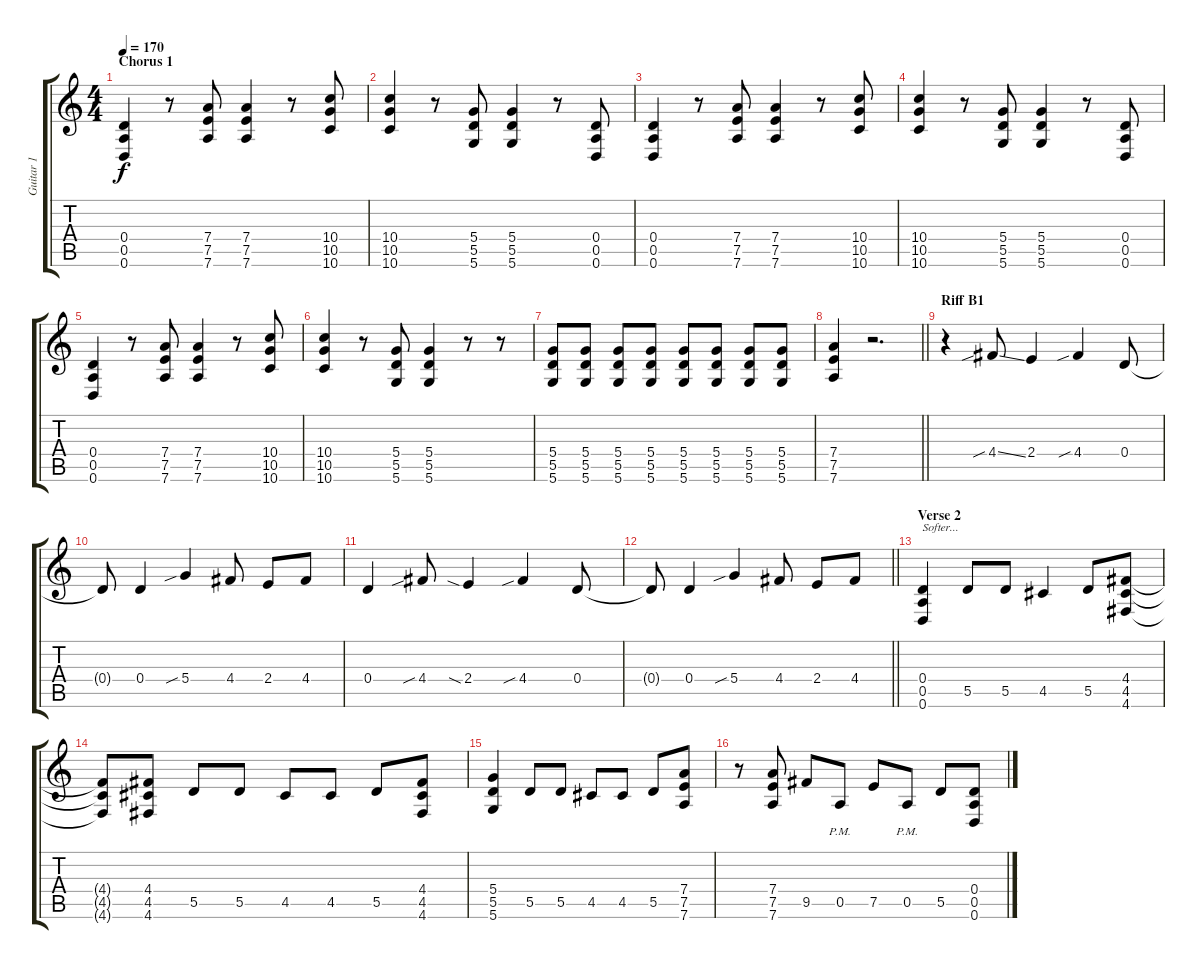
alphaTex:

\track ("Guitar 1" "Guitar 1") {instrument overdrivenguitar}
\staff {score tabs}
\tuning (E4 B3 G3 D3 A2 D2) {hide}
\ts (4 4)
\section ("" "Chorus 1")
\tempo 170
\clef g2
\ks c
(0.4 0.5 0.6).4{dy f volume 13} r.8 (7.4 7.5 7.6).8 (7.4 7.5 7.6).4 r.8 (10.4 10.5 10.6).8 |
(10.4 10.5 10.6).4 r.8 (5.4 5.5 5.6).8 (5.4 5.5 5.6).4 r.8 (0.4 0.5 0.6).8 |
(0.4 0.5 0.6).4 r.8 (7.4 7.5 7.6).8 (7.4 7.5 7.6).4 r.8 (10.4 10.5 10.6).8 |
(10.4 10.5 10.6).4 r.8 (5.4 5.5 5.6).8 (5.4 5.5 5.6).4 r.8 (0.4 0.5 0.6).8 |
(0.4 0.5 0.6).4 r.8 (7.4 7.5 7.6).8 (7.4 7.5 7.6).4 r.8 (10.4 10.5 10.6).8 |
(10.4 10.5 10.6).4 r.8 (5.4 5.5 5.6).8 (5.4 5.5 5.6).4 r.8 r.8 |
(5.4 5.5 5.6).8 (5.4 5.5 5.6).8 (5.4 5.5 5.6).8 (5.4 5.5 5.6).8 (5.4 5.5 5.6).8 (5.4 5.5 5.6).8 (5.4 5.5 5.6).8 (5.4 5.5 5.6).8 |
\barLineRight lightlight
(7.4 7.5 7.6).4 r.2{d} |
\section ("" "Riff B1")
r.4{volume 16} 4.4{sib ss}.8 2.4.4 4.4{sib}.4 0.4.8 |
0.4{t}.8 0.4.4 5.4{sib}.4 4.4.8 2.4.8 4.4.8 |
0.4.4 4.4{sib}.8 2.4{sia}.4 4.4{sib}.4 0.4.8 |
\barLineRight lightlight
0.4{t}.8{volume 5} 0.4.4 5.4{sib}.4 4.4.8 2.4.8 4.4.8 |
\section ("" "Verse 2")
(0.4 0.5 0.6).4{txt "Softer..." volume 4} 5.5.8 5.5.8 4.5.4 5.5.8 (4.4 4.5 4.6).8 |
(4.4{t} 4.5{t} 4.6{t}).8 (4.4 4.5 4.6).8 5.5.8 5.5.8 4.5.8 4.5.8 5.5.8 (4.4 4.5 4.6).8 |
(5.4 5.5 5.6).4 5.5.8 5.5.8 4.5.8 4.5.8 5.5.8 (7.4 7.5 7.6).8 |
r.8 (7.4 7.5 7.6).8 9.5.8 0.5{pm}.8 7.5.8 0.5{pm}.8 5.5.8 (0.4 0.5 0.6).8
